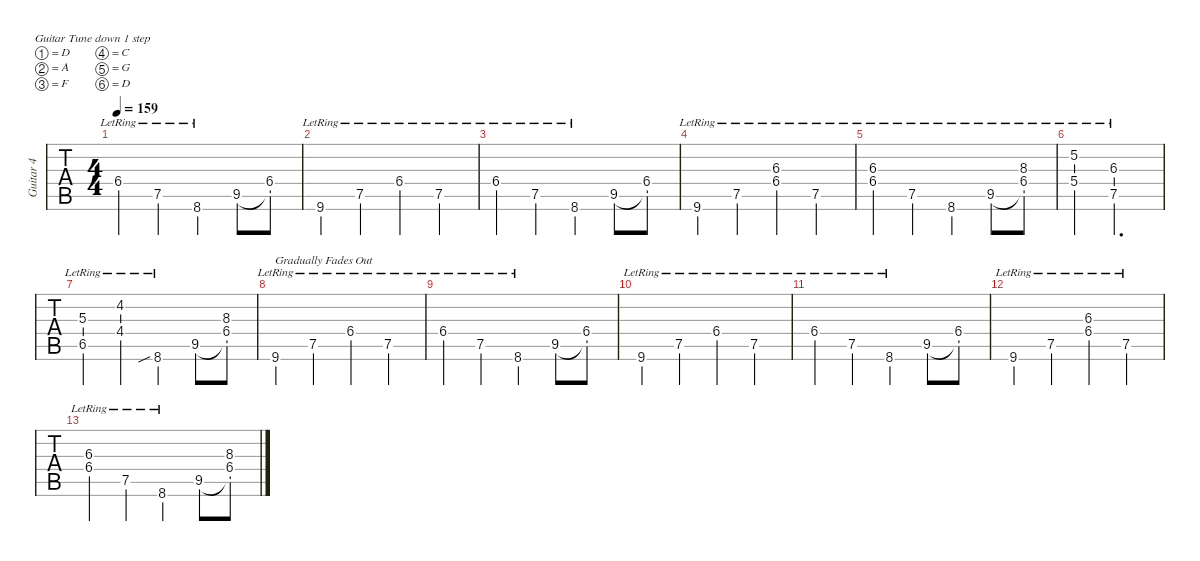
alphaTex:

\defaultSystemsLayout 4
\hideDynamics
\bracketExtendMode nobrackets
\multiTrackTrackNamePolicy allsystems
\firstSystemTrackNameMode fullname
\otherSystemsTrackNameMode fullname
\track ("Guitar 4" "Guitar 4") {instrument acousticguitarnylon}
\staff {tabs}
\tuning (D4 A3 F3 C3 G2 D2)
\ts (4 4)
\tempo 159
\clef g2
\ks c
6.4{lr acc #}.4{dy mf} 7.5{lr}.4 8.6{lr acc #}.4 9.5{acc #}.8 (6.4{acc #} 9.5{t acc #}).8 |
9.6{lr acc #}.4 7.5{lr}.4 6.4{lr acc #}.4 7.5{lr}.4 |
6.4{lr acc #}.4 7.5{lr}.4 8.6{lr acc #}.4 9.5{acc #}.8 (6.4{acc #} 9.5{t acc #}).8 |
9.6{lr acc #}.4 7.5{lr}.4 (6.4{lr acc #} 6.3{lr acc #}).4 7.5{lr}.4 |
(6.4{lr acc #} 6.3{lr acc #}).4 7.5{lr}.4 8.6{lr acc #}.4 9.5{lr acc #}.8 (8.3{acc #} 6.4{acc #} 9.5{lr t acc #}).8 |
(5.4{lr} 5.2{lr}).4 (7.5{lr} 6.3{lr acc #}).2{d} |
(6.5{lr acc #} 5.3{lr acc #}).4 (4.4{lr acc #} 4.2{lr acc #}).4 8.6{sib lr acc #}.4 9.5{acc #}.8 (6.4{acc #} 9.5{t acc #} 8.3{acc #}).8 |
9.6{lr acc #}.4{txt "Gradually Fades Out"} 7.5{lr}.4 6.4{lr acc #}.4 7.5{lr}.4 |
6.4{lr acc #}.4 7.5{lr}.4 8.6{lr acc #}.4 9.5{acc #}.8 (6.4{acc #} 9.5{t acc #}).8 |
9.6{lr acc #}.4 7.5{lr}.4 6.4{lr acc #}.4 7.5{lr}.4 |
6.4{lr acc #}.4 7.5{lr}.4 8.6{lr acc #}.4 9.5{acc #}.8 (6.4{acc #} 9.5{t acc #}).8 |
9.6{lr acc #}.4 7.5{lr}.4 (6.4{lr acc #} 6.3{acc #}).4 7.5{lr}.4 |
(6.4{lr acc #} 6.3{acc #}).4 7.5{lr}.4 8.6{lr acc #}.4 9.5{acc #}.8 (6.4{acc #} 9.5{t acc #} 8.3{acc #}).8
